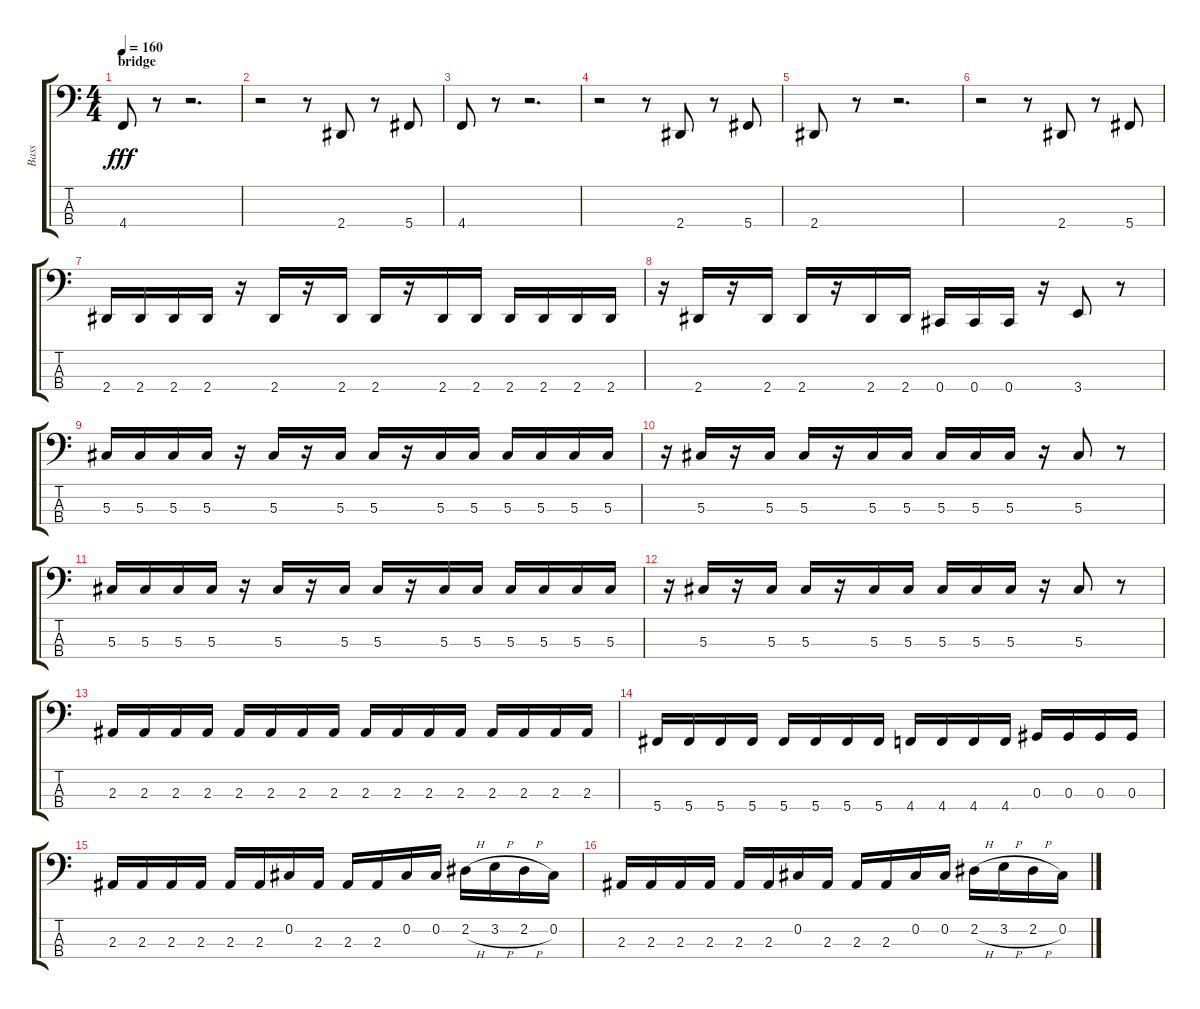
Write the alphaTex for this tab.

\track ("Bass" "Bass") {instrument electricbasspick}
\staff {score tabs}
\tuning (Gb2 Db2 Ab1 Db1) {hide}
\ts (4 4)
\section ("" "bridge")
\tempo 160
\clef f4
\ks c
4.4.8{dy fff} r.8 r.2{d} |
r.2 r.8 2.4.8 r.8 5.4.8 |
4.4.8 r.8 r.2{d} |
r.2 r.8 2.4.8 r.8 5.4.8 |
2.4.8 r.8 r.2{d} |
r.2 r.8 2.4.8 r.8 5.4.8 |
2.4.16 2.4.16 2.4.16 2.4.16 r.16 2.4.16 r.16 2.4.16 2.4.16 r.16 2.4.16 2.4.16 2.4.16 2.4.16 2.4.16 2.4.16 |
r.16 2.4.16 r.16 2.4.16 2.4.16 r.16 2.4.16 2.4.16 0.4.16 0.4.16 0.4.16 r.16 3.4.8 r.8 |
5.3.16 5.3.16 5.3.16 5.3.16 r.16 5.3.16 r.16 5.3.16 5.3.16 r.16 5.3.16 5.3.16 5.3.16 5.3.16 5.3.16 5.3.16 |
r.16 5.3.16 r.16 5.3.16 5.3.16 r.16 5.3.16 5.3.16 5.3.16 5.3.16 5.3.16 r.16 5.3.8 r.8 |
5.3.16 5.3.16 5.3.16 5.3.16 r.16 5.3.16 r.16 5.3.16 5.3.16 r.16 5.3.16 5.3.16 5.3.16 5.3.16 5.3.16 5.3.16 |
r.16 5.3.16 r.16 5.3.16 5.3.16 r.16 5.3.16 5.3.16 5.3.16 5.3.16 5.3.16 r.16 5.3.8 r.8 |
2.3.16 2.3.16 2.3.16 2.3.16 2.3.16 2.3.16 2.3.16 2.3.16 2.3.16 2.3.16 2.3.16 2.3.16 2.3.16 2.3.16 2.3.16 2.3.16 |
5.4.16 5.4.16 5.4.16 5.4.16 5.4.16 5.4.16 5.4.16 5.4.16 4.4.16 4.4.16 4.4.16 4.4.16 0.3.16 0.3.16 0.3.16 0.3.16 |
2.3.16 2.3.16 2.3.16 2.3.16 2.3.16 2.3.16 0.2.16 2.3.16 2.3.16 2.3.16 0.2.16 0.2.16 2.2{h}.16 3.2{h}.16 2.2{h}.16 0.2.16 |
2.3.16 2.3.16 2.3.16 2.3.16 2.3.16 2.3.16 0.2.16 2.3.16 2.3.16 2.3.16 0.2.16 0.2.16 2.2{h}.16 3.2{h}.16 2.2{h}.16 0.2.16
